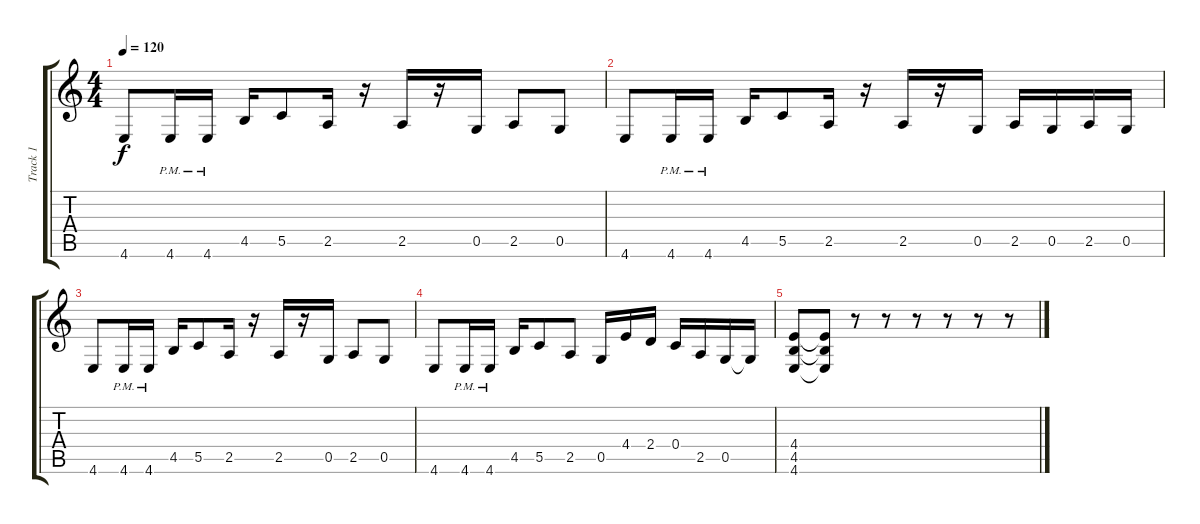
\track ("Track 1" "Track 1") {instrument overdrivenguitar}
\staff {score tabs}
\tuning (D4 A3 F3 C3 G2 C2) {hide}
\ts (4 4)
\tempo 120
\clef g2
\ks c
4.6.8{dy f} 4.6{pm}.16 4.6{pm}.16 4.5.16 5.5.8 2.5.16 r.16 2.5.16 r.16 0.5.16 2.5.8 0.5.8 |
4.6.8 4.6{pm}.16 4.6{pm}.16 4.5.16 5.5.8 2.5.16 r.16 2.5.16 r.16 0.5.16 2.5.16 0.5.16 2.5.16 0.5.16 |
4.6.8 4.6{pm}.16 4.6{pm}.16 4.5.16 5.5.8 2.5.16 r.16 2.5.16 r.16 0.5.16 2.5.8 0.5.8 |
4.6.8 4.6{pm}.16 4.6{pm}.16 4.5.16 5.5.8 2.5.8 0.5.16 4.4.16 2.4.16 0.4.16 2.5.16 0.5.16 0.5{t}.16 |
(4.4 4.5 4.6).8 (4.4{t} 4.5{t} 4.6{t}).8 r.8 r.8 r.8 r.8 r.8 r.8
